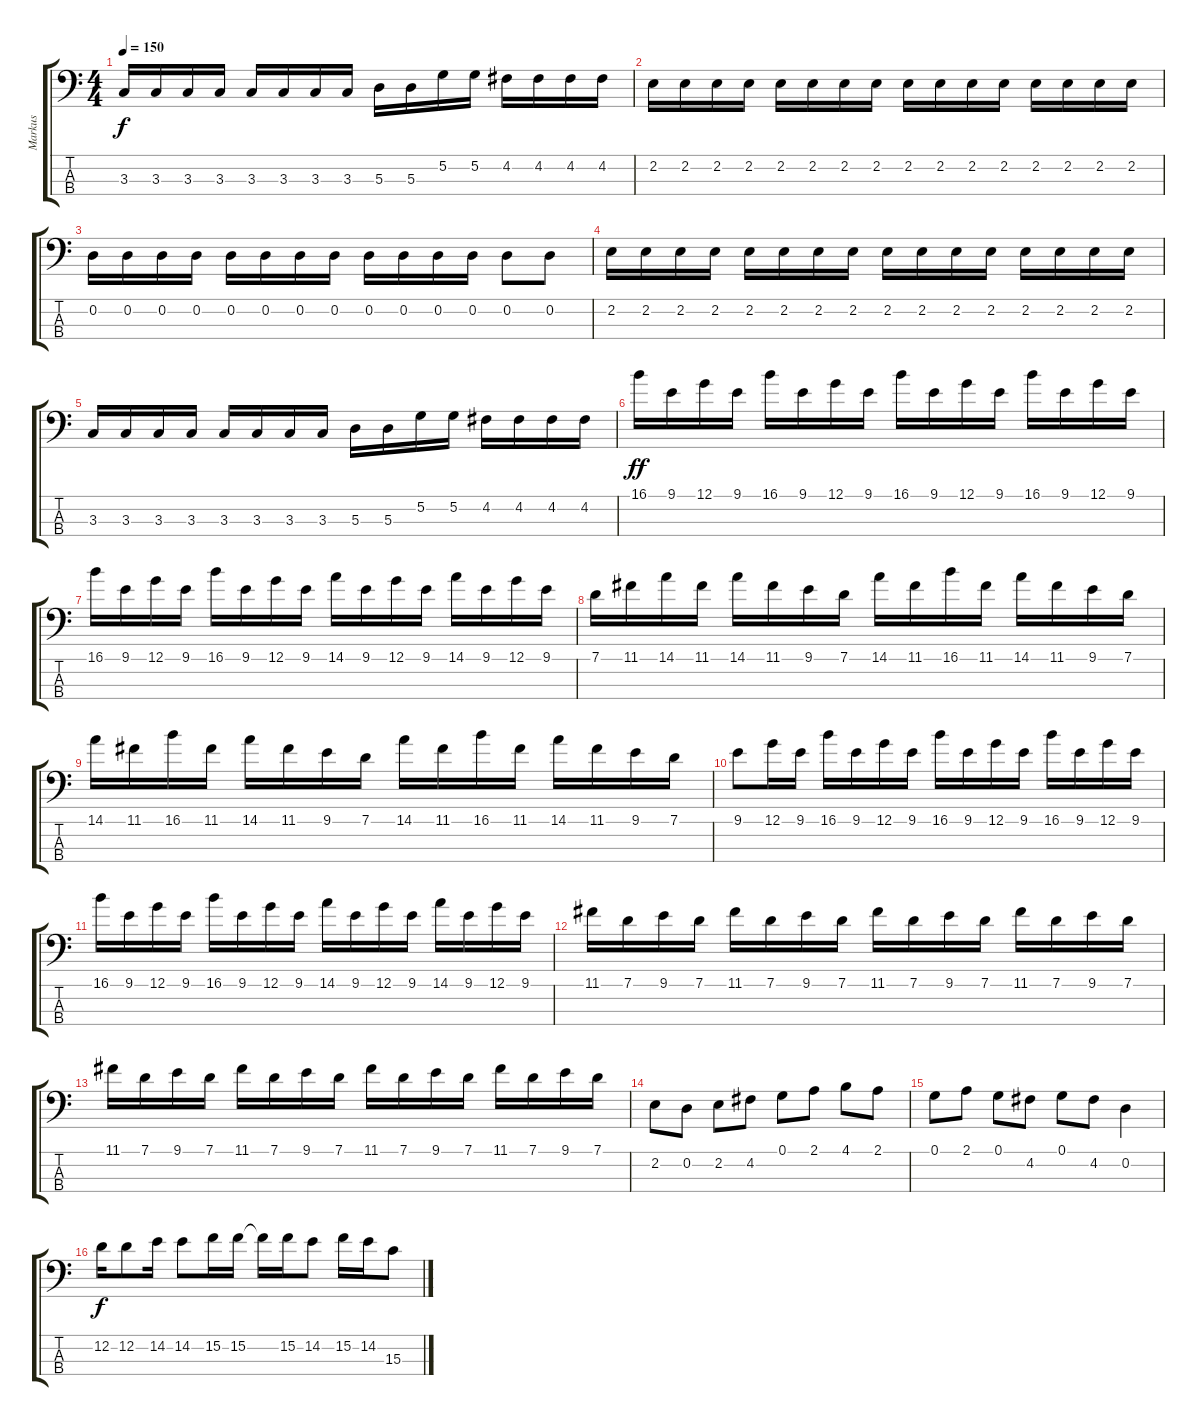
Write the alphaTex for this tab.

\track ("Markus" "Markus") {instrument electricbassfinger}
\staff {score tabs}
\tuning (G2 D2 A1 E1) {hide}
\ts (4 4)
\tempo 150
\clef f4
\ks c
3.3.16{dy f} 3.3.16 3.3.16 3.3.16 3.3.16 3.3.16 3.3.16 3.3.16 5.3.16 5.3.16 5.2.16 5.2.16 4.2.16 4.2.16 4.2.16 4.2.16 |
2.2.16 2.2.16 2.2.16 2.2.16 2.2.16 2.2.16 2.2.16 2.2.16 2.2.16 2.2.16 2.2.16 2.2.16 2.2.16 2.2.16 2.2.16 2.2.16 |
0.2.16 0.2.16 0.2.16 0.2.16 0.2.16 0.2.16 0.2.16 0.2.16 0.2.16 0.2.16 0.2.16 0.2.16 0.2.8 0.2.8 |
2.2.16 2.2.16 2.2.16 2.2.16 2.2.16 2.2.16 2.2.16 2.2.16 2.2.16 2.2.16 2.2.16 2.2.16 2.2.16 2.2.16 2.2.16 2.2.16 |
3.3.16 3.3.16 3.3.16 3.3.16 3.3.16 3.3.16 3.3.16 3.3.16 5.3.16 5.3.16 5.2.16 5.2.16 4.2.16 4.2.16 4.2.16 4.2.16 |
16.1.16{dy ff} 9.1.16 12.1.16 9.1.16 16.1.16 9.1.16 12.1.16 9.1.16 16.1.16 9.1.16 12.1.16 9.1.16 16.1.16 9.1.16 12.1.16 9.1.16 |
16.1.16 9.1.16 12.1.16 9.1.16 16.1.16 9.1.16 12.1.16 9.1.16 14.1.16 9.1.16 12.1.16 9.1.16 14.1.16 9.1.16 12.1.16 9.1.16 |
7.1.16 11.1.16 14.1.16 11.1.16 14.1.16 11.1.16 9.1.16 7.1.16 14.1.16 11.1.16 16.1.16 11.1.16 14.1.16 11.1.16 9.1.16 7.1.16 |
14.1.16 11.1.16 16.1.16 11.1.16 14.1.16 11.1.16 9.1.16 7.1.16 14.1.16 11.1.16 16.1.16 11.1.16 14.1.16 11.1.16 9.1.16 7.1.16 |
9.1.8 12.1.16 9.1.16 16.1.16 9.1.16 12.1.16 9.1.16 16.1.16 9.1.16 12.1.16 9.1.16 16.1.16 9.1.16 12.1.16 9.1.16 |
16.1.16 9.1.16 12.1.16 9.1.16 16.1.16 9.1.16 12.1.16 9.1.16 14.1.16 9.1.16 12.1.16 9.1.16 14.1.16 9.1.16 12.1.16 9.1.16 |
11.1.16 7.1.16 9.1.16 7.1.16 11.1.16 7.1.16 9.1.16 7.1.16 11.1.16 7.1.16 9.1.16 7.1.16 11.1.16 7.1.16 9.1.16 7.1.16 |
11.1.16 7.1.16 9.1.16 7.1.16 11.1.16 7.1.16 9.1.16 7.1.16 11.1.16 7.1.16 9.1.16 7.1.16 11.1.16 7.1.16 9.1.16 7.1.16 |
2.2.8 0.2.8 2.2.8 4.2.8 0.1.8 2.1.8 4.1.8 2.1.8 |
0.1.8 2.1.8 0.1.8 4.2.8 0.1.8 4.2.8 0.2.4 |
12.2.16{dy f} 12.2.8 14.2.16 14.2.8 15.2.16 15.2.16 15.2{t}.16 15.2.16 14.2.8 15.2.16 14.2.16 15.3.8
